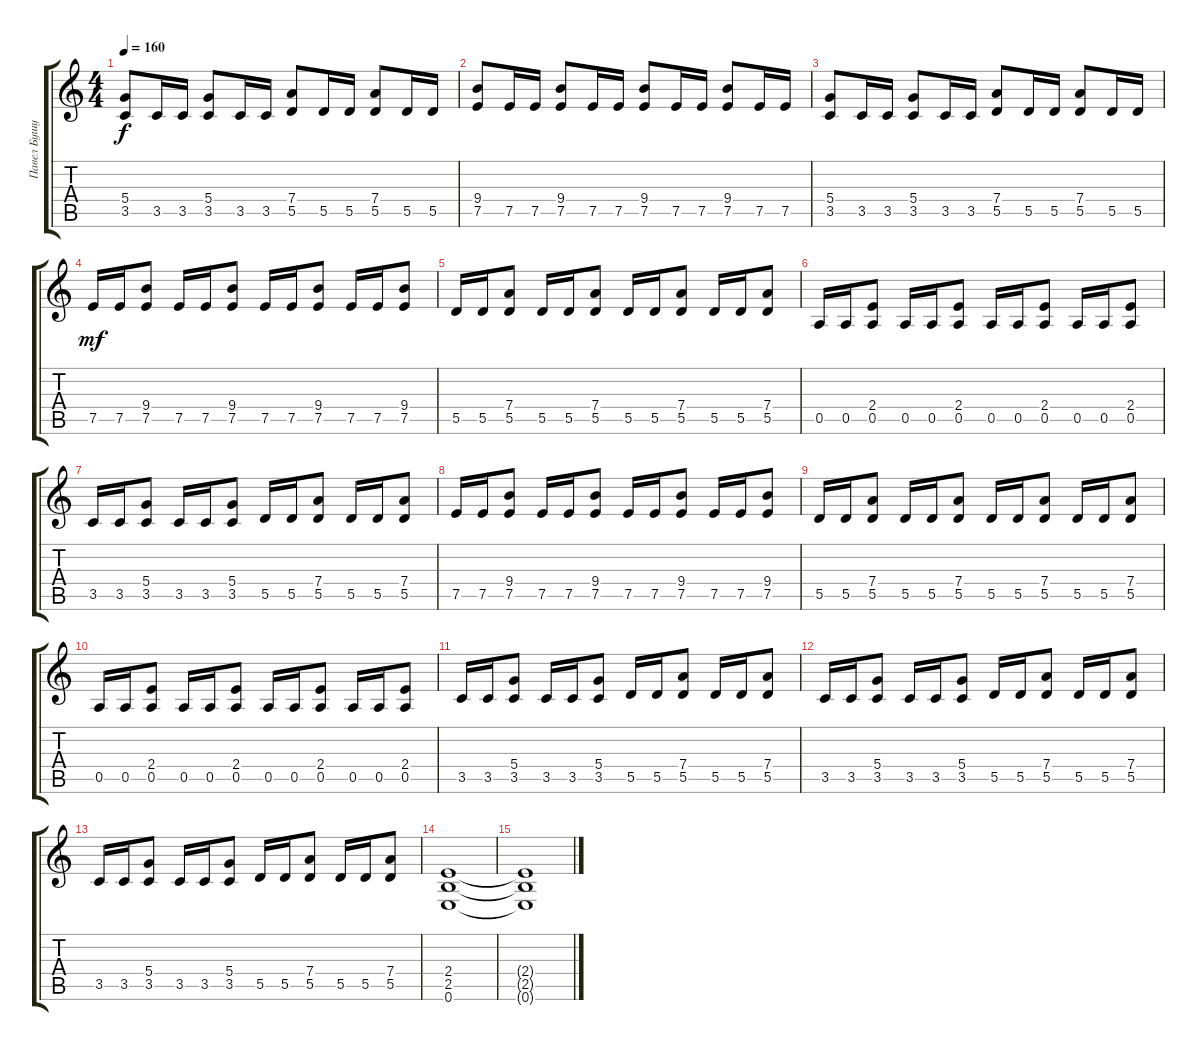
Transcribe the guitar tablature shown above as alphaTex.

\track ("Павел Бушуев" "Павел Бушу") {instrument distortionguitar}
\staff {score tabs}
\tuning (E4 B3 G3 D3 A2 E2) {hide}
\ts (4 4)
\tempo 160
\clef g2
\ks c
(5.4 3.5).8{dy f} 3.5.16 3.5.16 (5.4 3.5).8 3.5.16 3.5.16 (7.4 5.5).8 5.5.16 5.5.16 (7.4 5.5).8 5.5.16 5.5.16 |
(9.4 7.5).8 7.5.16 7.5.16 (9.4 7.5).8 7.5.16 7.5.16 (9.4 7.5).8 7.5.16 7.5.16 (9.4 7.5).8 7.5.16 7.5.16 |
(5.4 3.5).8 3.5.16 3.5.16 (5.4 3.5).8 3.5.16 3.5.16 (7.4 5.5).8 5.5.16 5.5.16 (7.4 5.5).8 5.5.16 5.5.16 |
7.5.16{dy mf} 7.5.16 (9.4 7.5).8 7.5.16 7.5.16 (9.4 7.5).8 7.5.16 7.5.16 (9.4 7.5).8 7.5.16 7.5.16 (9.4 7.5).8 |
5.5.16 5.5.16 (7.4 5.5).8 5.5.16 5.5.16 (7.4 5.5).8 5.5.16 5.5.16 (7.4 5.5).8 5.5.16 5.5.16 (7.4 5.5).8 |
0.5.16 0.5.16 (2.4 0.5).8 0.5.16 0.5.16 (2.4 0.5).8 0.5.16 0.5.16 (2.4 0.5).8 0.5.16 0.5.16 (2.4 0.5).8 |
3.5.16 3.5.16 (5.4 3.5).8 3.5.16 3.5.16 (5.4 3.5).8 5.5.16 5.5.16 (7.4 5.5).8 5.5.16 5.5.16 (7.4 5.5).8 |
7.5.16 7.5.16 (9.4 7.5).8 7.5.16 7.5.16 (9.4 7.5).8 7.5.16 7.5.16 (9.4 7.5).8 7.5.16 7.5.16 (9.4 7.5).8 |
5.5.16 5.5.16 (7.4 5.5).8 5.5.16 5.5.16 (7.4 5.5).8 5.5.16 5.5.16 (7.4 5.5).8 5.5.16 5.5.16 (7.4 5.5).8 |
0.5.16 0.5.16 (2.4 0.5).8 0.5.16 0.5.16 (2.4 0.5).8 0.5.16 0.5.16 (2.4 0.5).8 0.5.16 0.5.16 (2.4 0.5).8 |
3.5.16 3.5.16 (5.4 3.5).8 3.5.16 3.5.16 (5.4 3.5).8 5.5.16 5.5.16 (7.4 5.5).8 5.5.16 5.5.16 (7.4 5.5).8 |
3.5.16 3.5.16 (5.4 3.5).8 3.5.16 3.5.16 (5.4 3.5).8 5.5.16 5.5.16 (7.4 5.5).8 5.5.16 5.5.16 (7.4 5.5).8 |
3.5.16 3.5.16 (5.4 3.5).8 3.5.16 3.5.16 (5.4 3.5).8 5.5.16 5.5.16 (7.4 5.5).8 5.5.16 5.5.16 (7.4 5.5).8 |
(2.4 2.5 0.6).1 |
(2.4{t} 2.5{t} 0.6{t}).1
